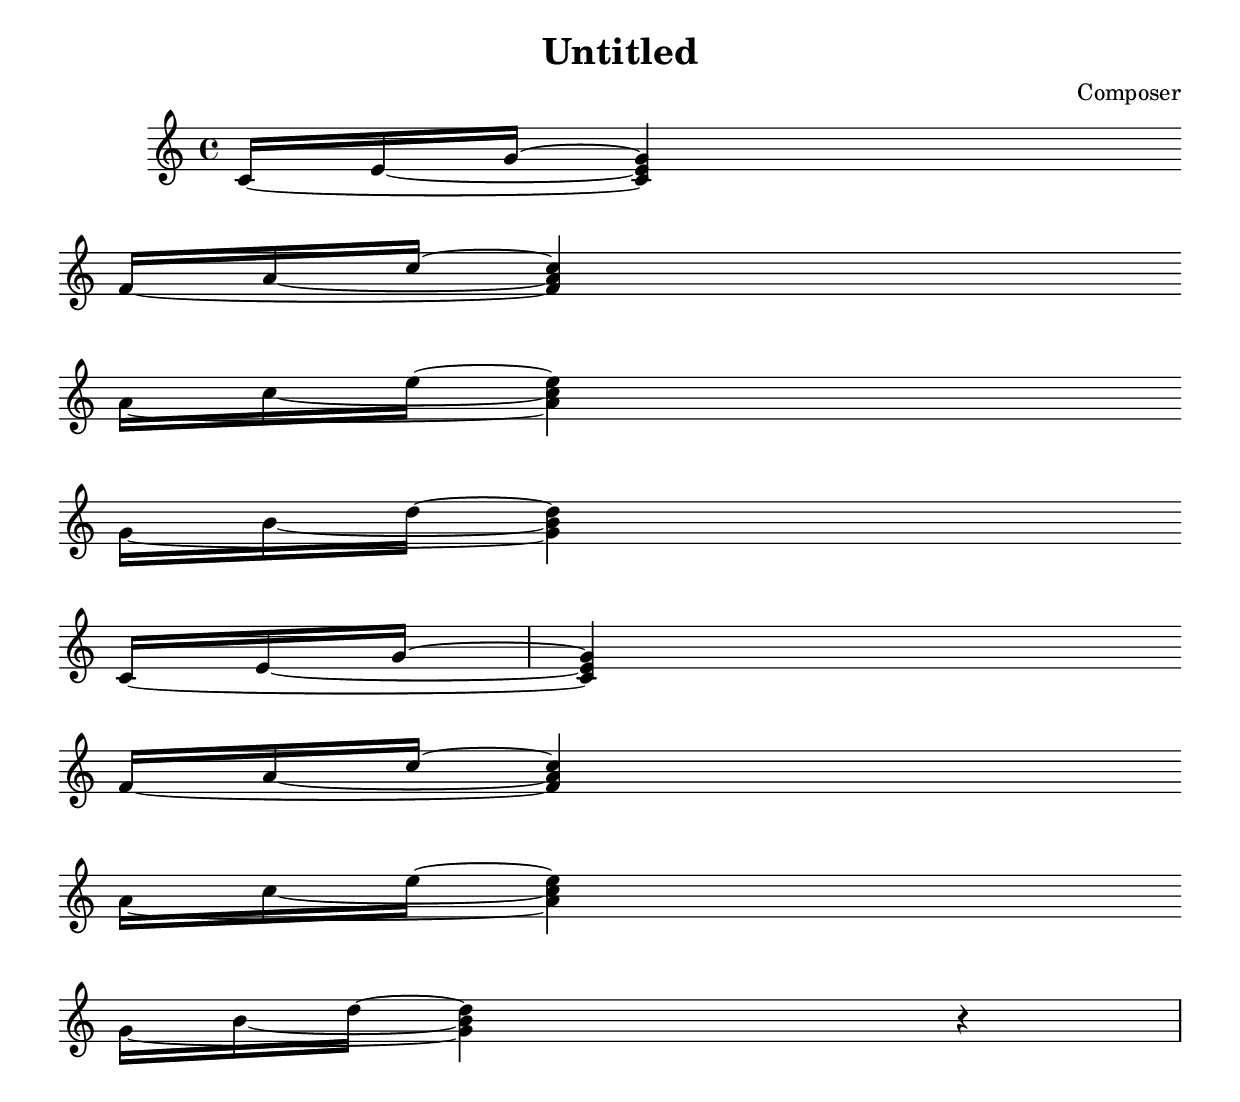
\include "articulate.ly"

\header {
  title = "Untitled"
  composer = "Composer"
}

\score {
  \unfoldRepeats \articulate <<
	  %\relative c'
    {
    \repeat unfold 2 
      \relative c' {

        \set tieWaitForNote = ##t
        \grace { c16 ~ e ~ g ~ } <c, e g>4
        \break
        \grace { f16 ~ a ~ c ~ } <f, a c>4
        \break
        \grace { a16 ~ c ~ e ~ } <a, c e>4
        \break
        \grace { g16 ~ b ~ d ~ } <g, b d>4
        \break
        \unset tieWaitForNote
      }
    }
  >>

  \layout {}
  \midi {}
}